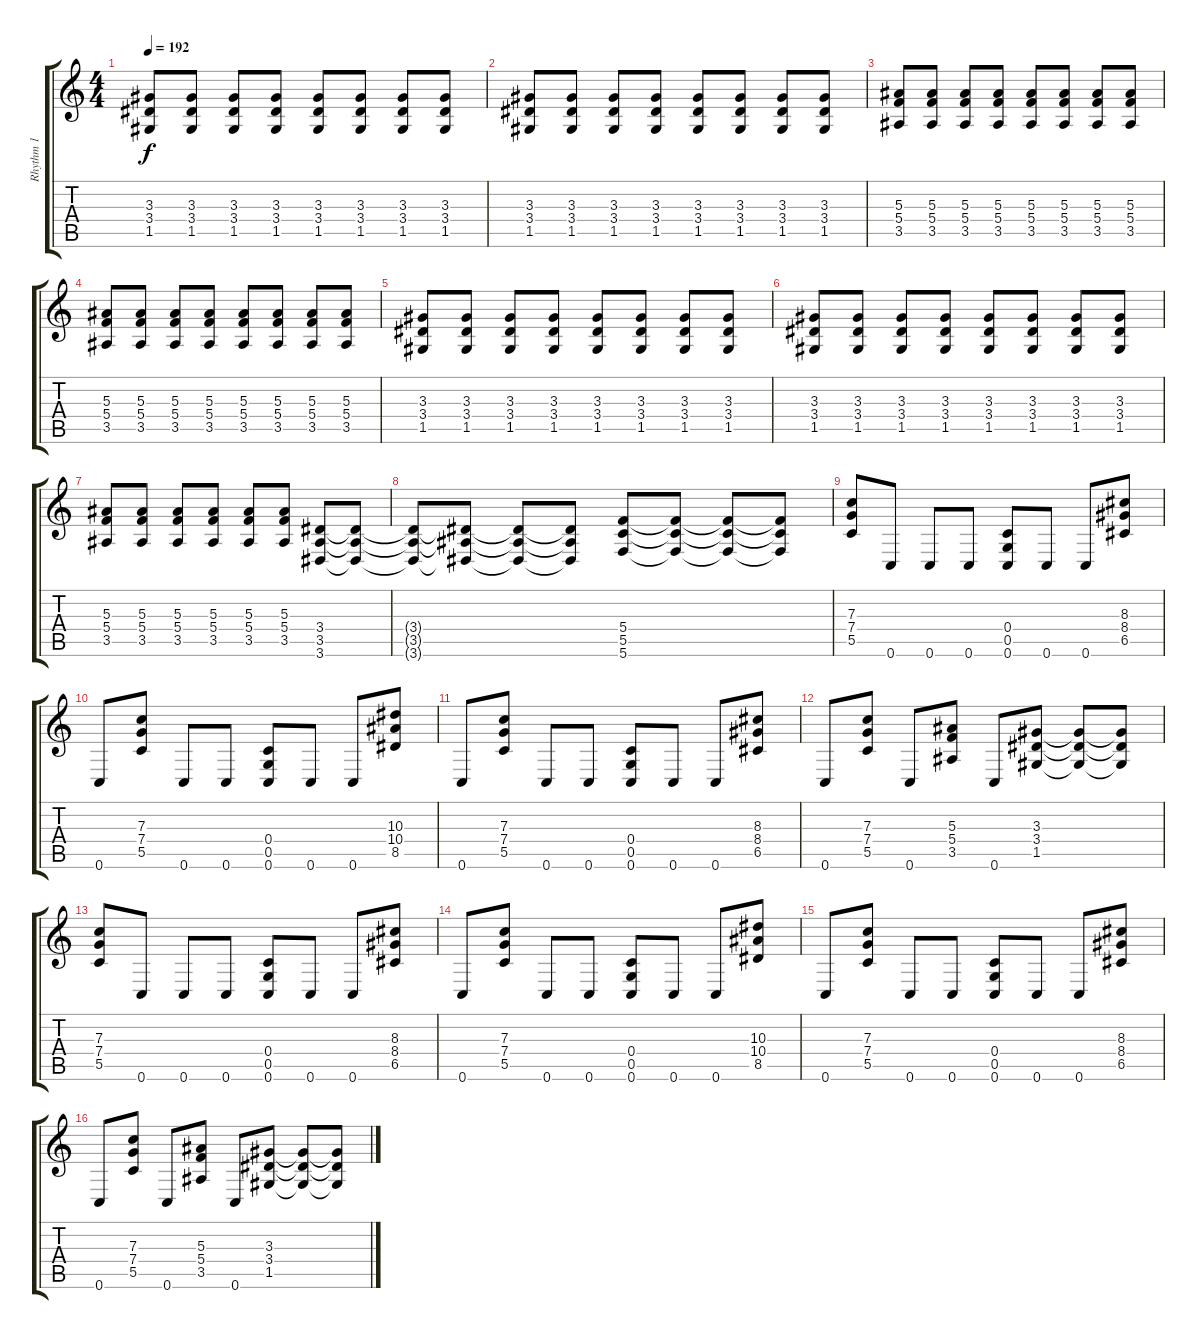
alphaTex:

\track ("Rhythm 1" "Rhythm 1") {instrument overdrivenguitar}
\staff {score tabs}
\tuning (D4 A3 F3 C3 G2 C2) {hide}
\ts (4 4)
\tempo 192
\clef g2
\ks c
(3.3 3.4 1.5).8{dy f} (3.3 3.4 1.5).8 (3.3 3.4 1.5).8 (3.3 3.4 1.5).8 (3.3 3.4 1.5).8 (3.3 3.4 1.5).8 (3.3 3.4 1.5).8 (3.3 3.4 1.5).8 |
(3.3 3.4 1.5).8 (3.3 3.4 1.5).8 (3.3 3.4 1.5).8 (3.3 3.4 1.5).8 (3.3 3.4 1.5).8 (3.3 3.4 1.5).8 (3.3 3.4 1.5).8 (3.3 3.4 1.5).8 |
(5.3 5.4 3.5).8 (5.3 5.4 3.5).8 (5.3 5.4 3.5).8 (5.3 5.4 3.5).8 (5.3 5.4 3.5).8 (5.3 5.4 3.5).8 (5.3 5.4 3.5).8 (5.3 5.4 3.5).8 |
(5.3 5.4 3.5).8 (5.3 5.4 3.5).8 (5.3 5.4 3.5).8 (5.3 5.4 3.5).8 (5.3 5.4 3.5).8 (5.3 5.4 3.5).8 (5.3 5.4 3.5).8 (5.3 5.4 3.5).8 |
(3.3 3.4 1.5).8 (3.3 3.4 1.5).8 (3.3 3.4 1.5).8 (3.3 3.4 1.5).8 (3.3 3.4 1.5).8 (3.3 3.4 1.5).8 (3.3 3.4 1.5).8 (3.3 3.4 1.5).8 |
(3.3 3.4 1.5).8 (3.3 3.4 1.5).8 (3.3 3.4 1.5).8 (3.3 3.4 1.5).8 (3.3 3.4 1.5).8 (3.3 3.4 1.5).8 (3.3 3.4 1.5).8 (3.3 3.4 1.5).8 |
(5.3 5.4 3.5).8 (5.3 5.4 3.5).8 (5.3 5.4 3.5).8 (5.3 5.4 3.5).8 (5.3 5.4 3.5).8 (5.3 5.4 3.5).8 (3.4 3.5 3.6).8 (3.4{t} 3.5{t} 3.6{t}).8 |
(3.4{t} 3.5{t} 3.6{t}).8 (3.4{t} 3.5{t} 3.6{t}).8 (3.4{t} 3.5{t} 3.6{t}).8 (3.4{t} 3.5{t} 3.6{t}).8 (5.4 5.5 5.6).8 (5.4{t} 5.5{t} 5.6{t}).8 (5.4{t} 5.5{t} 5.6{t}).8 (5.4{t} 5.5{t} 5.6{t}).8 |
(7.3 7.4 5.5).8 0.6.8 0.6.8 0.6.8 (0.4 0.5 0.6).8 0.6.8 0.6.8 (8.3 8.4 6.5).8 |
0.6.8 (7.3 7.4 5.5).8 0.6.8 0.6.8 (0.4 0.5 0.6).8 0.6.8 0.6.8 (10.3 10.4 8.5).8 |
0.6.8 (7.3 7.4 5.5).8 0.6.8 0.6.8 (0.4 0.5 0.6).8 0.6.8 0.6.8 (8.3 8.4 6.5).8 |
0.6.8 (7.3 7.4 5.5).8 0.6.8 (5.3 5.4 3.5).8 0.6.8 (3.3 3.4 1.5).8 (3.3{t} 3.4{t} 1.5{t}).8 (3.3{t} 3.4{t} 1.5{t}).8 |
(7.3 7.4 5.5).8 0.6.8 0.6.8 0.6.8 (0.4 0.5 0.6).8 0.6.8 0.6.8 (8.3 8.4 6.5).8 |
0.6.8 (7.3 7.4 5.5).8 0.6.8 0.6.8 (0.4 0.5 0.6).8 0.6.8 0.6.8 (10.3 10.4 8.5).8 |
0.6.8 (7.3 7.4 5.5).8 0.6.8 0.6.8 (0.4 0.5 0.6).8 0.6.8 0.6.8 (8.3 8.4 6.5).8 |
0.6.8 (7.3 7.4 5.5).8 0.6.8 (5.3 5.4 3.5).8 0.6.8 (3.3 3.4 1.5).8 (3.3{t} 3.4{t} 1.5{t}).8 (3.3{t} 3.4{t} 1.5{t}).8
